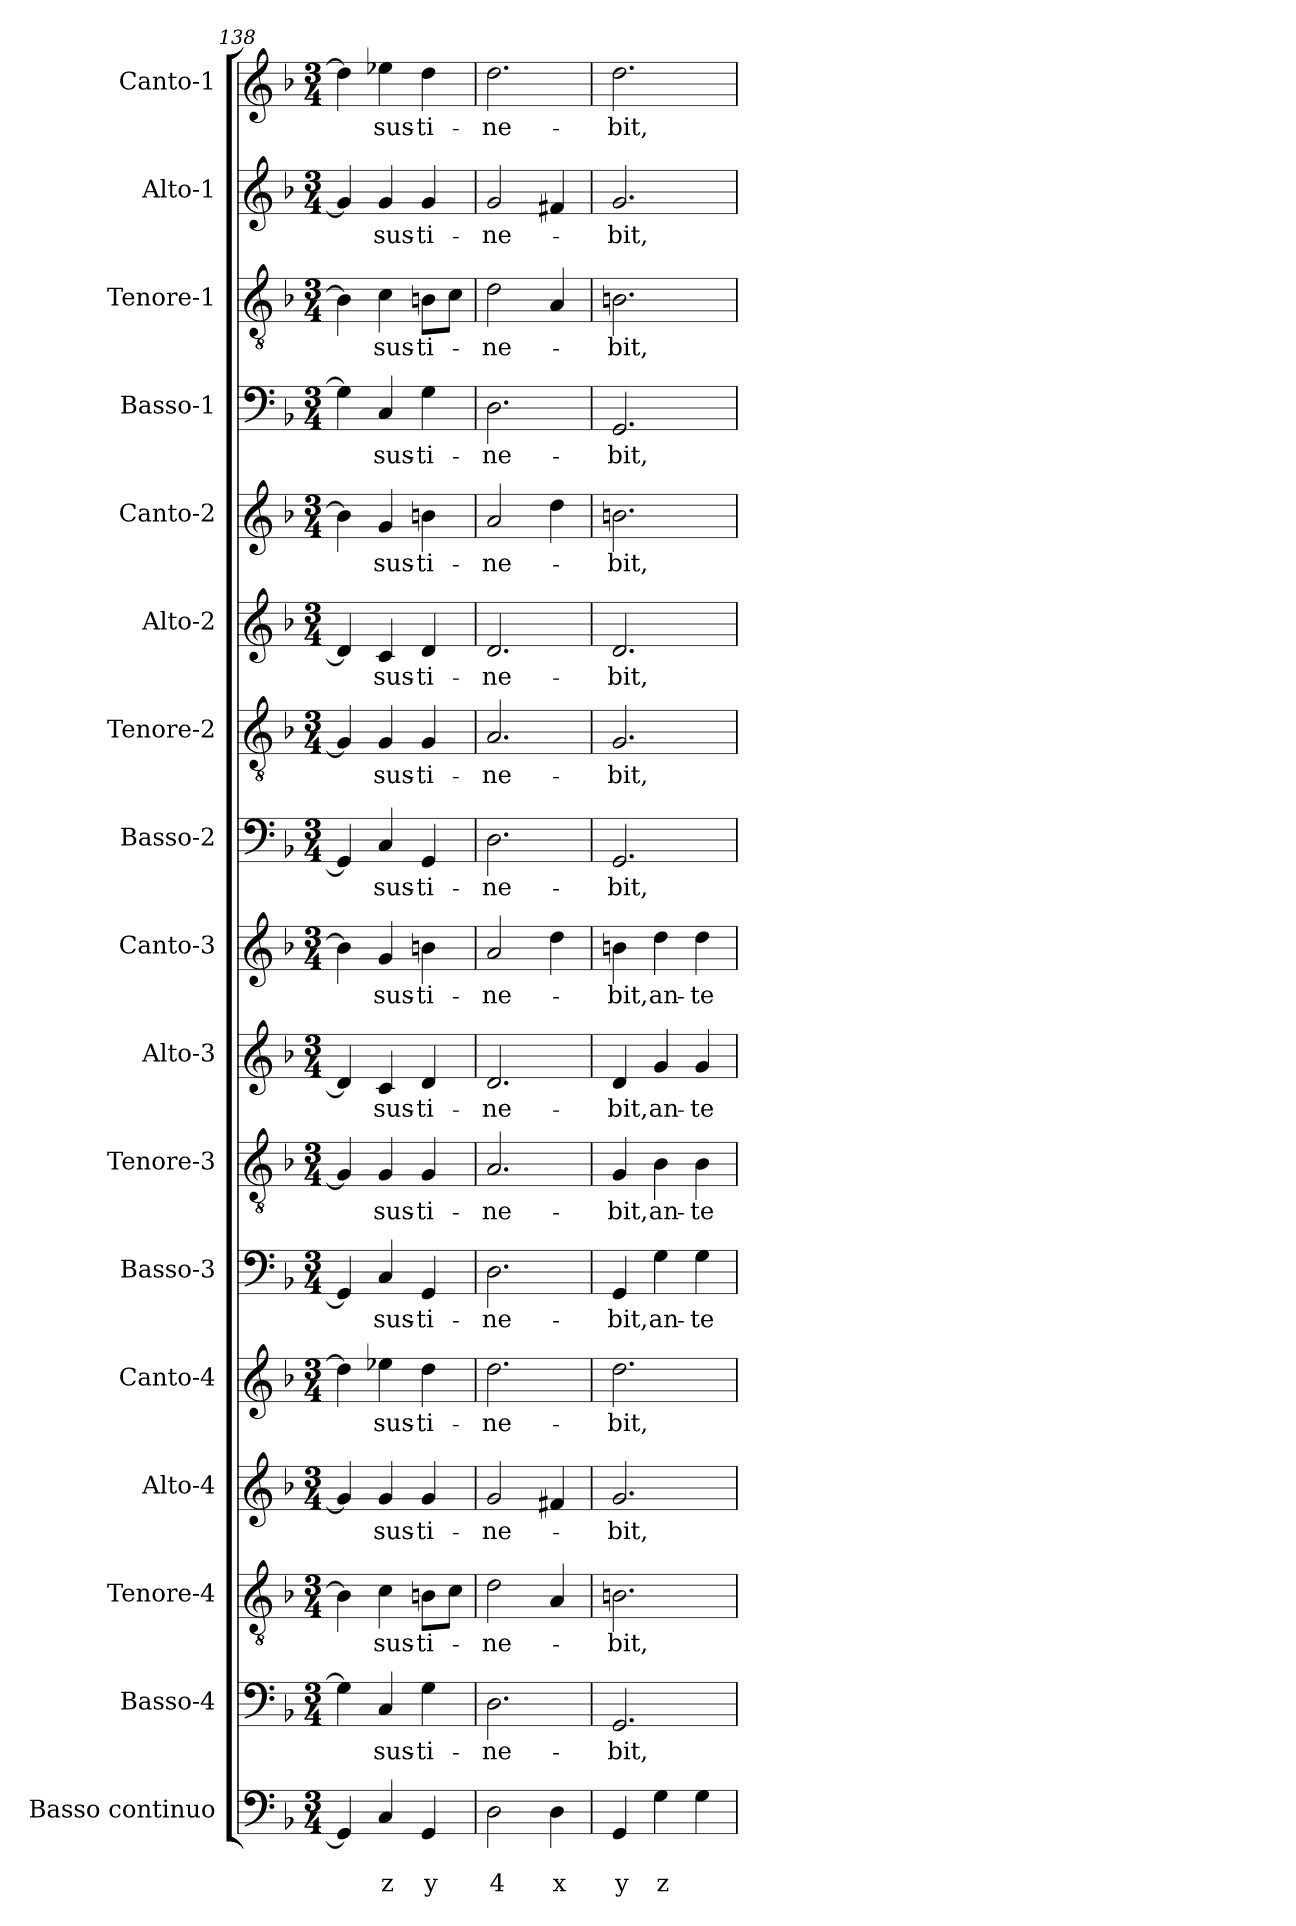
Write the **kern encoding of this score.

**kern	**text	**text	**kern	**text	**kern	**text	**kern	**text	**kern	**text	**kern	**text	**kern	**text	**kern	**text	**kern	**text	**kern	**text	**kern	**text	**kern	**text	**kern	**text	**kern	**text	**kern	**text	**kern	**text	**kern	**text
*part17	*part17	*part17	*part16	*part16	*part15	*part15	*part14	*part14	*part13	*part13	*part12	*part12	*part11	*part11	*part10	*part10	*part9	*part9	*part8	*part8	*part7	*part7	*part6	*part6	*part5	*part5	*part4	*part4	*part3	*part3	*part2	*part2	*part1	*part1
*staff17	*staff17	*staff17	*staff16	*staff16	*staff15	*staff15	*staff14	*staff14	*staff13	*staff13	*staff12	*staff12	*staff11	*staff11	*staff10	*staff10	*staff9	*staff9	*staff8	*staff8	*staff7	*staff7	*staff6	*staff6	*staff5	*staff5	*staff4	*staff4	*staff3	*staff3	*staff2	*staff2	*staff1	*staff1
*I"Basso continuo	*	*	*I"Basso-4	*	*I"Tenore-4	*	*I"Alto-4	*	*I"Canto-4	*	*I"Basso-3	*	*I"Tenore-3	*	*I"Alto-3	*	*I"Canto-3	*	*I"Basso-2	*	*I"Tenore-2	*	*I"Alto-2	*	*I"Canto-2	*	*I"Basso-1	*	*I"Tenore-1	*	*I"Alto-1	*	*I"Canto-1	*
*I'BC	*	*	*I'B4	*	*I'T4	*	*I'A4	*	*I'C4	*	*I'B3	*	*I'T3	*	*I'A3	*	*I'C3	*	*I'B2	*	*I'T2	*	*I'A2	*	*I'C2	*	*I'B1	*	*I'T1	*	*I'A1	*	*I'C1	*
*clefF4	*	*	*clefF4	*	*clefGv2	*	*clefG2	*	*clefG2	*	*clefF4	*	*clefGv2	*	*clefG2	*	*clefG2	*	*clefF4	*	*clefGv2	*	*clefG2	*	*clefG2	*	*clefF4	*	*clefGv2	*	*clefG2	*	*clefG2	*
*k[b-]	*	*	*k[b-]	*	*k[b-]	*	*k[b-]	*	*k[b-]	*	*k[b-]	*	*k[b-]	*	*k[b-]	*	*k[b-]	*	*k[b-]	*	*k[b-]	*	*k[b-]	*	*k[b-]	*	*k[b-]	*	*k[b-]	*	*k[b-]	*	*k[b-]	*
*F:	*	*	*F:	*	*F:	*	*F:	*	*F:	*	*F:	*	*F:	*	*F:	*	*F:	*	*F:	*	*F:	*	*F:	*	*F:	*	*F:	*	*F:	*	*F:	*	*F:	*
*M3/4	*	*	*M3/4	*	*M3/4	*	*M3/4	*	*M3/4	*	*M3/4	*	*M3/4	*	*M3/4	*	*M3/4	*	*M3/4	*	*M3/4	*	*M3/4	*	*M3/4	*	*M3/4	*	*M3/4	*	*M3/4	*	*M3/4	*
=138	=138	=138	=138	=138	=138	=138	=138	=138	=138	=138	=138	=138	=138	=138	=138	=138	=138	=138	=138	=138	=138	=138	=138	=138	=138	=138	=138	=138	=138	=138	=138	=138	=138	=138
4GG/]	.	.	4G\]	.	4B\]	.	4g/]	.	4dd\]	.	4GG/]	.	4G/]	.	4d/]	.	4b\]	.	4GG/]	.	4G/]	.	4d/]	.	4b\]	.	4G\]	.	4B\]	.	4g/]	.	4dd\]	.
!	!	!LO:LY:b	!	!	!	!	!	!	!	!	!	!	!	!	!	!	!	!	!	!	!	!	!	!	!	!	!	!	!	!	!	!	!	!
!	!	!	!	!LO:LY:b	!	!	!	!	!	!	!	!	!	!	!	!	!	!	!	!	!	!	!	!	!	!	!	!	!	!	!	!	!	!
!	!	!	!	!	!	!LO:LY:b	!	!	!	!	!	!	!	!	!	!	!	!	!	!	!	!	!	!	!	!	!	!	!	!	!	!	!	!
!	!	!	!	!	!	!	!	!LO:LY:b	!	!	!	!	!	!	!	!	!	!	!	!	!	!	!	!	!	!	!	!	!	!	!	!	!	!
!	!	!	!	!	!	!	!	!	!	!LO:LY:b	!	!	!	!	!	!	!	!	!	!	!	!	!	!	!	!	!	!	!	!	!	!	!	!
!	!	!	!	!	!	!	!	!	!	!	!	!LO:LY:b	!	!	!	!	!	!	!	!	!	!	!	!	!	!	!	!	!	!	!	!	!	!
!	!	!	!	!	!	!	!	!	!	!	!	!	!	!LO:LY:b	!	!	!	!	!	!	!	!	!	!	!	!	!	!	!	!	!	!	!	!
!	!	!	!	!	!	!	!	!	!	!	!	!	!	!	!	!LO:LY:b	!	!	!	!	!	!	!	!	!	!	!	!	!	!	!	!	!	!
!	!	!	!	!	!	!	!	!	!	!	!	!	!	!	!	!	!	!LO:LY:b	!	!	!	!	!	!	!	!	!	!	!	!	!	!	!	!
!	!	!	!	!	!	!	!	!	!	!	!	!	!	!	!	!	!	!	!	!LO:LY:b	!	!	!	!	!	!	!	!	!	!	!	!	!	!
!	!	!	!	!	!	!	!	!	!	!	!	!	!	!	!	!	!	!	!	!	!	!LO:LY:b	!	!	!	!	!	!	!	!	!	!	!	!
!	!	!	!	!	!	!	!	!	!	!	!	!	!	!	!	!	!	!	!	!	!	!	!	!LO:LY:b	!	!	!	!	!	!	!	!	!	!
!	!	!	!	!	!	!	!	!	!	!	!	!	!	!	!	!	!	!	!	!	!	!	!	!	!	!LO:LY:b	!	!	!	!	!	!	!	!
!	!	!	!	!	!	!	!	!	!	!	!	!	!	!	!	!	!	!	!	!	!	!	!	!	!	!	!	!LO:LY:b	!	!	!	!	!	!
!	!	!	!	!	!	!	!	!	!	!	!	!	!	!	!	!	!	!	!	!	!	!	!	!	!	!	!	!	!	!LO:LY:b	!	!	!	!
!	!	!	!	!	!	!	!	!	!	!	!	!	!	!	!	!	!	!	!	!	!	!	!	!	!	!	!	!	!	!	!	!LO:LY:b	!	!
!	!	!	!	!	!	!	!	!	!	!	!	!	!	!	!	!	!	!	!	!	!	!	!	!	!	!	!	!	!	!	!	!	!	!LO:LY:b
4C/	.	z	4C/	sus-	4c\	sus-	4g/	sus-	4ee-X\	sus-	4C/	sus-	4G/	sus-	4c/	sus-	4g/	sus-	4C/	sus-	4G/	sus-	4c/	sus-	4g/	sus-	4C/	sus-	4c\	sus-	4g/	sus-	4ee-X\	sus-
!	!	!LO:LY:b	!	!	!	!	!	!	!	!	!	!	!	!	!	!	!	!	!	!	!	!	!	!	!	!	!	!	!	!	!	!	!	!
!	!	!	!	!LO:LY:b	!	!	!	!	!	!	!	!	!	!	!	!	!	!	!	!	!	!	!	!	!	!	!	!	!	!	!	!	!	!
!	!	!	!	!	!	!LO:LY:b	!	!	!	!	!	!	!	!	!	!	!	!	!	!	!	!	!	!	!	!	!	!	!	!	!	!	!	!
!	!	!	!	!	!	!	!	!LO:LY:b	!	!	!	!	!	!	!	!	!	!	!	!	!	!	!	!	!	!	!	!	!	!	!	!	!	!
!	!	!	!	!	!	!	!	!	!	!LO:LY:b	!	!	!	!	!	!	!	!	!	!	!	!	!	!	!	!	!	!	!	!	!	!	!	!
!	!	!	!	!	!	!	!	!	!	!	!	!LO:LY:b	!	!	!	!	!	!	!	!	!	!	!	!	!	!	!	!	!	!	!	!	!	!
!	!	!	!	!	!	!	!	!	!	!	!	!	!	!LO:LY:b	!	!	!	!	!	!	!	!	!	!	!	!	!	!	!	!	!	!	!	!
!	!	!	!	!	!	!	!	!	!	!	!	!	!	!	!	!LO:LY:b	!	!	!	!	!	!	!	!	!	!	!	!	!	!	!	!	!	!
!	!	!	!	!	!	!	!	!	!	!	!	!	!	!	!	!	!	!LO:LY:b	!	!	!	!	!	!	!	!	!	!	!	!	!	!	!	!
!	!	!	!	!	!	!	!	!	!	!	!	!	!	!	!	!	!	!	!	!LO:LY:b	!	!	!	!	!	!	!	!	!	!	!	!	!	!
!	!	!	!	!	!	!	!	!	!	!	!	!	!	!	!	!	!	!	!	!	!	!LO:LY:b	!	!	!	!	!	!	!	!	!	!	!	!
!	!	!	!	!	!	!	!	!	!	!	!	!	!	!	!	!	!	!	!	!	!	!	!	!LO:LY:b	!	!	!	!	!	!	!	!	!	!
!	!	!	!	!	!	!	!	!	!	!	!	!	!	!	!	!	!	!	!	!	!	!	!	!	!	!LO:LY:b	!	!	!	!	!	!	!	!
!	!	!	!	!	!	!	!	!	!	!	!	!	!	!	!	!	!	!	!	!	!	!	!	!	!	!	!	!LO:LY:b	!	!	!	!	!	!
!	!	!	!	!	!	!	!	!	!	!	!	!	!	!	!	!	!	!	!	!	!	!	!	!	!	!	!	!	!	!LO:LY:b	!	!	!	!
!	!	!	!	!	!	!	!	!	!	!	!	!	!	!	!	!	!	!	!	!	!	!	!	!	!	!	!	!	!	!	!	!LO:LY:b	!	!
!	!	!	!	!	!	!	!	!	!	!	!	!	!	!	!	!	!	!	!	!	!	!	!	!	!	!	!	!	!	!	!	!	!	!LO:LY:b
4GG/	.	y	4G\	-ti-	8Bn\L	-ti-	4g/	-ti-	4dd\	-ti-	4GG/	-ti-	4G/	-ti-	4d/	-ti-	4bn\	-ti-	4GG/	-ti-	4G/	-ti-	4d/	-ti-	4bn\	-ti-	4G\	-ti-	8Bn\L	-ti-	4g/	-ti-	4dd\	-ti-
.	.	.	.	.	8c\J	.	.	.	.	.	.	.	.	.	.	.	.	.	.	.	.	.	.	.	.	.	.	.	8c\J	.	.	.	.	.
!!LO:PB:g=z
=139	=139	=139	=139	=139	=139	=139	=139	=139	=139	=139	=139	=139	=139	=139	=139	=139	=139	=139	=139	=139	=139	=139	=139	=139	=139	=139	=139	=139	=139	=139	=139	=139	=139	=139
!	!	!LO:LY:b	!	!	!	!	!	!	!	!	!	!	!	!	!	!	!	!	!	!	!	!	!	!	!	!	!	!	!	!	!	!	!	!
!	!	!	!	!LO:LY:b	!	!	!	!	!	!	!	!	!	!	!	!	!	!	!	!	!	!	!	!	!	!	!	!	!	!	!	!	!	!
!	!	!	!	!	!	!LO:LY:b	!	!	!	!	!	!	!	!	!	!	!	!	!	!	!	!	!	!	!	!	!	!	!	!	!	!	!	!
!	!	!	!	!	!	!	!	!LO:LY:b	!	!	!	!	!	!	!	!	!	!	!	!	!	!	!	!	!	!	!	!	!	!	!	!	!	!
!	!	!	!	!	!	!	!	!	!	!LO:LY:b	!	!	!	!	!	!	!	!	!	!	!	!	!	!	!	!	!	!	!	!	!	!	!	!
!	!	!	!	!	!	!	!	!	!	!	!	!LO:LY:b	!	!	!	!	!	!	!	!	!	!	!	!	!	!	!	!	!	!	!	!	!	!
!	!	!	!	!	!	!	!	!	!	!	!	!	!	!LO:LY:b	!	!	!	!	!	!	!	!	!	!	!	!	!	!	!	!	!	!	!	!
!	!	!	!	!	!	!	!	!	!	!	!	!	!	!	!	!LO:LY:b	!	!	!	!	!	!	!	!	!	!	!	!	!	!	!	!	!	!
!	!	!	!	!	!	!	!	!	!	!	!	!	!	!	!	!	!	!LO:LY:b	!	!	!	!	!	!	!	!	!	!	!	!	!	!	!	!
!	!	!	!	!	!	!	!	!	!	!	!	!	!	!	!	!	!	!	!	!LO:LY:b	!	!	!	!	!	!	!	!	!	!	!	!	!	!
!	!	!	!	!	!	!	!	!	!	!	!	!	!	!	!	!	!	!	!	!	!	!LO:LY:b	!	!	!	!	!	!	!	!	!	!	!	!
!	!	!	!	!	!	!	!	!	!	!	!	!	!	!	!	!	!	!	!	!	!	!	!	!LO:LY:b	!	!	!	!	!	!	!	!	!	!
!	!	!	!	!	!	!	!	!	!	!	!	!	!	!	!	!	!	!	!	!	!	!	!	!	!	!LO:LY:b	!	!	!	!	!	!	!	!
!	!	!	!	!	!	!	!	!	!	!	!	!	!	!	!	!	!	!	!	!	!	!	!	!	!	!	!	!LO:LY:b	!	!	!	!	!	!
!	!	!	!	!	!	!	!	!	!	!	!	!	!	!	!	!	!	!	!	!	!	!	!	!	!	!	!	!	!	!LO:LY:b	!	!	!	!
!	!	!	!	!	!	!	!	!	!	!	!	!	!	!	!	!	!	!	!	!	!	!	!	!	!	!	!	!	!	!	!	!LO:LY:b	!	!
!	!	!	!	!	!	!	!	!	!	!	!	!	!	!	!	!	!	!	!	!	!	!	!	!	!	!	!	!	!	!	!	!	!	!LO:LY:b
2D\	.	4	2.D\	-ne-	2d\	-ne-	2g/	-ne-	2.dd\	-ne-	2.D\	-ne-	2.A/	-ne-	2.d/	-ne-	2a/	-ne-	2.D\	-ne-	2.A/	-ne-	2.d/	-ne-	2a/	-ne-	2.D\	-ne-	2d\	-ne-	2g/	-ne-	2.dd\	-ne-
!	!	!LO:LY:b	!	!	!	!	!	!	!	!	!	!	!	!	!	!	!	!	!	!	!	!	!	!	!	!	!	!	!	!	!	!	!	!
4D\	.	x	.	.	4A/	.	4f#X/	.	.	.	.	.	.	.	.	.	4dd\	.	.	.	.	.	.	.	4dd\	.	.	.	4A/	.	4f#X/	.	.	.
=140	=140	=140	=140	=140	=140	=140	=140	=140	=140	=140	=140	=140	=140	=140	=140	=140	=140	=140	=140	=140	=140	=140	=140	=140	=140	=140	=140	=140	=140	=140	=140	=140	=140	=140
!	!	!LO:LY:b	!	!	!	!	!	!	!	!	!	!	!	!	!	!	!	!	!	!	!	!	!	!	!	!	!	!	!	!	!	!	!	!
!	!	!	!	!LO:LY:b	!	!	!	!	!	!	!	!	!	!	!	!	!	!	!	!	!	!	!	!	!	!	!	!	!	!	!	!	!	!
!	!	!	!	!	!	!LO:LY:b	!	!	!	!	!	!	!	!	!	!	!	!	!	!	!	!	!	!	!	!	!	!	!	!	!	!	!	!
!	!	!	!	!	!	!	!	!LO:LY:b	!	!	!	!	!	!	!	!	!	!	!	!	!	!	!	!	!	!	!	!	!	!	!	!	!	!
!	!	!	!	!	!	!	!	!	!	!LO:LY:b	!	!	!	!	!	!	!	!	!	!	!	!	!	!	!	!	!	!	!	!	!	!	!	!
!	!	!	!	!	!	!	!	!	!	!	!	!LO:LY:b	!	!	!	!	!	!	!	!	!	!	!	!	!	!	!	!	!	!	!	!	!	!
!	!	!	!	!	!	!	!	!	!	!	!	!	!	!LO:LY:b	!	!	!	!	!	!	!	!	!	!	!	!	!	!	!	!	!	!	!	!
!	!	!	!	!	!	!	!	!	!	!	!	!	!	!	!	!LO:LY:b	!	!	!	!	!	!	!	!	!	!	!	!	!	!	!	!	!	!
!	!	!	!	!	!	!	!	!	!	!	!	!	!	!	!	!	!	!LO:LY:b	!	!	!	!	!	!	!	!	!	!	!	!	!	!	!	!
!	!	!	!	!	!	!	!	!	!	!	!	!	!	!	!	!	!	!	!	!LO:LY:b	!	!	!	!	!	!	!	!	!	!	!	!	!	!
!	!	!	!	!	!	!	!	!	!	!	!	!	!	!	!	!	!	!	!	!	!	!LO:LY:b	!	!	!	!	!	!	!	!	!	!	!	!
!	!	!	!	!	!	!	!	!	!	!	!	!	!	!	!	!	!	!	!	!	!	!	!	!LO:LY:b	!	!	!	!	!	!	!	!	!	!
!	!	!	!	!	!	!	!	!	!	!	!	!	!	!	!	!	!	!	!	!	!	!	!	!	!	!LO:LY:b	!	!	!	!	!	!	!	!
!	!	!	!	!	!	!	!	!	!	!	!	!	!	!	!	!	!	!	!	!	!	!	!	!	!	!	!	!LO:LY:b	!	!	!	!	!	!
!	!	!	!	!	!	!	!	!	!	!	!	!	!	!	!	!	!	!	!	!	!	!	!	!	!	!	!	!	!	!LO:LY:b	!	!	!	!
!	!	!	!	!	!	!	!	!	!	!	!	!	!	!	!	!	!	!	!	!	!	!	!	!	!	!	!	!	!	!	!	!LO:LY:b	!	!
!	!	!	!	!	!	!	!	!	!	!	!	!	!	!	!	!	!	!	!	!	!	!	!	!	!	!	!	!	!	!	!	!	!	!LO:LY:b
4GG/	.	y	2.GG/	-bit,	2.Bn\	-bit,	2.g/	-bit,	2.dd\	-bit,	4GG/	-bit,	4G/	-bit,	4d/	-bit,	4bn\	-bit,	2.GG/	-bit,	2.G/	-bit,	2.d/	-bit,	2.bn\	-bit,	2.GG/	-bit,	2.Bn\	-bit,	2.g/	-bit,	2.dd\	-bit,
!	!	!LO:LY:b	!	!	!	!	!	!	!	!	!	!	!	!	!	!	!	!	!	!	!	!	!	!	!	!	!	!	!	!	!	!	!	!
!	!	!	!	!	!	!	!	!	!	!	!	!LO:LY:b	!	!	!	!	!	!	!	!	!	!	!	!	!	!	!	!	!	!	!	!	!	!
!	!	!	!	!	!	!	!	!	!	!	!	!	!	!LO:LY:b	!	!	!	!	!	!	!	!	!	!	!	!	!	!	!	!	!	!	!	!
!	!	!	!	!	!	!	!	!	!	!	!	!	!	!	!	!LO:LY:b	!	!	!	!	!	!	!	!	!	!	!	!	!	!	!	!	!	!
!	!	!	!	!	!	!	!	!	!	!	!	!	!	!	!	!	!	!LO:LY:b	!	!	!	!	!	!	!	!	!	!	!	!	!	!	!	!
4G\	.	z	.	.	.	.	.	.	.	.	4G\	an-	4B-\	an-	4g/	an-	4dd\	an-	.	.	.	.	.	.	.	.	.	.	.	.	.	.	.	.
!	!	!	!	!	!	!	!	!	!	!	!	!LO:LY:b	!	!	!	!	!	!	!	!	!	!	!	!	!	!	!	!	!	!	!	!	!	!
!	!	!	!	!	!	!	!	!	!	!	!	!	!	!LO:LY:b	!	!	!	!	!	!	!	!	!	!	!	!	!	!	!	!	!	!	!	!
!	!	!	!	!	!	!	!	!	!	!	!	!	!	!	!	!LO:LY:b	!	!	!	!	!	!	!	!	!	!	!	!	!	!	!	!	!	!
!	!	!	!	!	!	!	!	!	!	!	!	!	!	!	!	!	!	!LO:LY:b	!	!	!	!	!	!	!	!	!	!	!	!	!	!	!	!
4G\	.	.	.	.	.	.	.	.	.	.	4G\	-te	4B-\	-te	4g/	-te	4dd\	-te	.	.	.	.	.	.	.	.	.	.	.	.	.	.	.	.
=	=	=	=	=	=	=	=	=	=	=	=	=	=	=	=	=	=	=	=	=	=	=	=	=	=	=	=	=	=	=	=	=	=	=
*-	*-	*-	*-	*-	*-	*-	*-	*-	*-	*-	*-	*-	*-	*-	*-	*-	*-	*-	*-	*-	*-	*-	*-	*-	*-	*-	*-	*-	*-	*-	*-	*-	*-	*-
